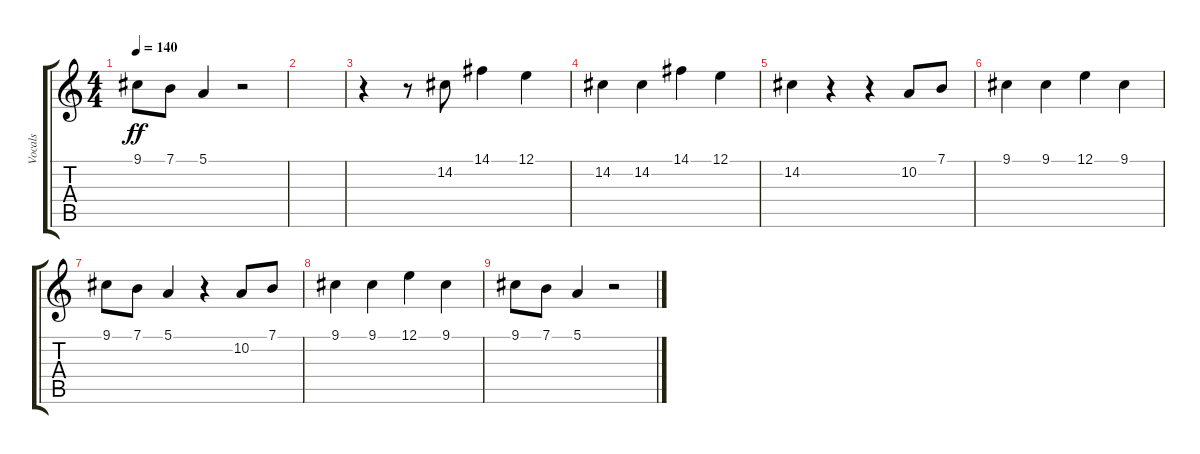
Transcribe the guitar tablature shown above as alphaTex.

\track ("Vocals" "Vocals") {instrument recorder}
\staff {score tabs}
\tuning (E4 B3 G3 D3 A2 E2) {hide}
\ts (4 4)
\tempo 140
\clef g2
\ks c
9.1.8{dy ff} 7.1.8 5.1.4 r.2 |
|
r.4 r.8 14.2.8 14.1.4 12.1.4 |
14.2.4 14.2.4 14.1.4 12.1.4 |
14.2.4 r.4 r.4 10.2.8 7.1.8 |
9.1.4 9.1.4 12.1.4 9.1.4 |
9.1.8 7.1.8 5.1.4 r.4 10.2.8 7.1.8 |
9.1.4 9.1.4 12.1.4 9.1.4 |
9.1.8 7.1.8 5.1.4 r.2
